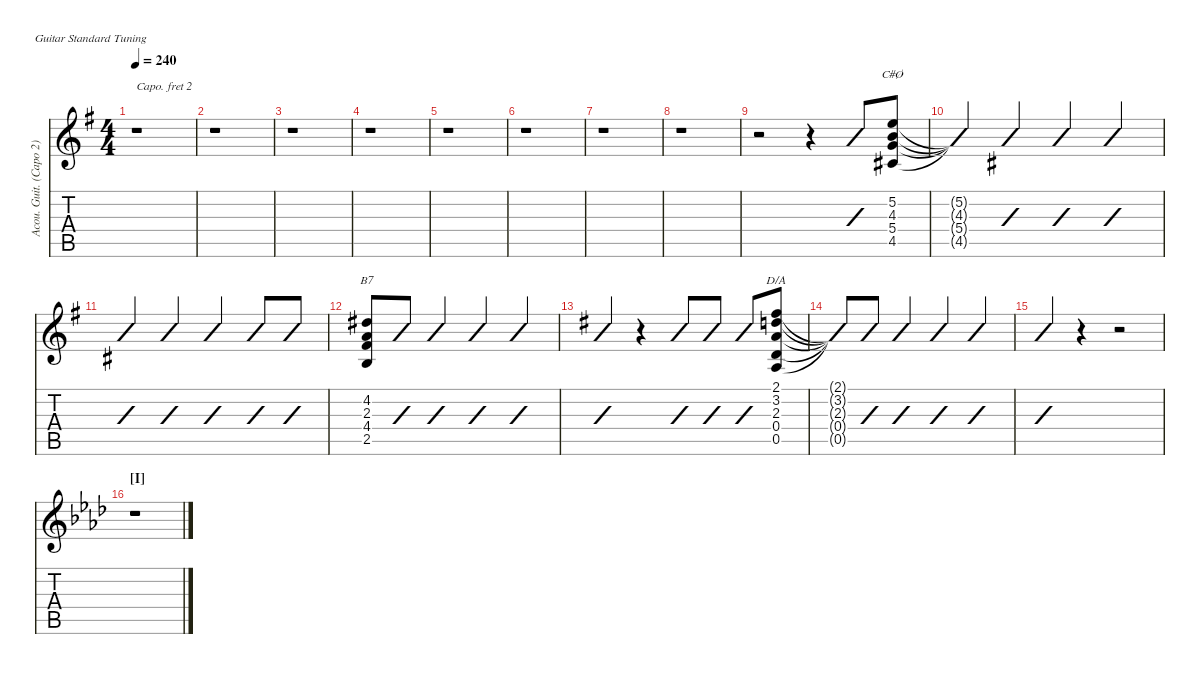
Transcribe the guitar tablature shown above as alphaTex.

\defaultSystemsLayout 4
\hideDynamics
\bracketExtendMode nobrackets
\otherSystemsTrackNameOrientation horizontal
\track ("Acou. Guit. (Capo 2)" "Acou. Guit. (Capo 2)") {defaultSystemsLayout 4 instrument acousticguitarsteel}
\staff {score tabs}
\capo 2
\tuning (E4 B3 G3 D3 A2 E2)
\displaytranspose 10
\chord ("B7" x 4 2 4 2 x) {showdiagram false showfingering false barre 2}
\chord ("C#Ø" x 5 4 5 4 x) {showdiagram false showfingering false barre 4}
\chord ("D/A" x 3 2 0 0 x) {showdiagram false showfingering false}
\ts (4 4)
\tempo 240
\clef g2
\scale
1.07529
\ks g
r.1{dy f beam Down} |
\scale
1.07529 r.1{beam Down} |
\scale
1.07529 r.1{beam Down} |
\scale
1.07529 r.1{beam Down} |
\scale
1.07529 r.1{beam Down} |
\scale
1.07529 r.1{beam Down} |
\scale
1.07529 r.1{beam Down} |
\scale
1.07529 r.1{beam Down} |
\scale
1.01992 r.2{beam Down} r.4{beam Down} (5.5{x acc forcenatural} 5.4{x acc forcenatural} 4.3{x acc forcenatural}).8{slashed beam Up} (4.5{acc #} 5.4{acc forcenatural} 4.3{acc forcenatural} 5.2{acc forcenatural}).8{ch "C#Ø" beam Up} |
\scale
0.93877 (4.5{t acc #} 5.4{t acc forcenatural} 4.3{t acc forcenatural} 5.2{t acc forcenatural}).4{slashed beam Up} (4.5{acc #} 5.4{acc forcenatural} 4.3{acc forcenatural} 5.2{acc forcenatural}).4{slashed beam Up} (4.5{acc #} 5.4{acc forcenatural} 4.3{acc forcenatural} 5.2{acc forcenatural}).4{slashed beam Up} (4.5{acc #} 5.4{acc forcenatural} 4.3{acc forcenatural} 5.2{acc forcenatural}).4{slashed beam Up} |
\scale
0.966018 (4.5{acc #} 5.4{acc forcenatural} 4.3{acc forcenatural} 5.2{acc forcenatural}).4{slashed beam Up} (4.5{acc #} 5.4{acc forcenatural} 4.3{acc forcenatural} 5.2{acc forcenatural}).4{slashed beam Up} (4.5{acc #} 5.4{acc forcenatural} 4.3{acc forcenatural} 5.2{acc forcenatural}).4{slashed beam Up} (4.5{acc #} 5.4{acc forcenatural} 4.3{acc forcenatural} 5.2{acc forcenatural}).8{slashed beam Up} (4.5{acc #} 5.4{acc forcenatural} 4.3{acc forcenatural} 5.2{acc forcenatural}).8{slashed beam Up} |
\scale
1.05811 (2.5{acc forcenatural} 4.4{acc #} 2.3{acc forcenatural} 4.2{acc #}).8{ch "B7" beam Up} (2.5{acc forcenatural} 4.4{acc #} 2.3{acc forcenatural} 4.2{acc #}).8{slashed beam Up} (2.5{acc forcenatural} 4.4{acc #} 2.3{acc forcenatural} 4.2{acc #}).4{slashed beam Up} (2.5{acc forcenatural} 4.4{acc #} 2.3{acc forcenatural} 4.2{acc #}).4{slashed beam Up} (2.5{acc forcenatural} 4.4{acc #} 2.3{acc forcenatural} 4.2{acc #}).4{slashed beam Up} |
\scale
1.03026 (2.5{acc forcenatural} 4.4{acc #} 2.3{acc forcenatural} 4.2{acc #}).4{slashed beam Up} r.4{slashed beam Up} (4.2{x acc #} 2.3{x acc forcenatural} 4.4{x acc #}).8{slashed beam Up} (4.2{x acc #} 2.3{x acc forcenatural} 4.4{x acc #}).8{slashed beam Up} (4.2{x acc #} 2.3{x acc forcenatural} 4.4{x acc #}).8{slashed beam Up} (0.4{acc forcenatural} 2.3{acc forcenatural} 3.2{acc forcenatural} 0.5{acc forcenatural} 2.1{acc #}).8{ch "D/A" beam Up} |
\scale
0.934361 (2.3{t acc forcenatural} 0.4{t acc forcenatural} 0.5{t acc forcenatural} 3.2{t acc forcenatural} 2.1{t acc #}).8{slashed beam Up} (3.2{acc forcenatural} 2.3{acc forcenatural} 0.4{acc forcenatural} 0.5{acc forcenatural} 2.1{acc #}).8{slashed beam Up} (3.2{acc forcenatural} 2.3{acc forcenatural} 0.4{acc forcenatural} 0.5{acc forcenatural} 2.1{acc #}).4{slashed beam Up} (3.2{acc forcenatural} 2.3{acc forcenatural} 0.4{acc forcenatural} 0.5{acc forcenatural} 2.1{acc #}).4{slashed beam Up} (3.2{acc forcenatural} 2.3{acc forcenatural} 0.4{acc forcenatural} 0.5{acc forcenatural} 2.1{acc #}).4{slashed beam Up} |
\scale
0.977266 (3.2{acc forcenatural} 2.3{acc forcenatural} 0.4{acc forcenatural} 0.5{acc forcenatural} 2.1{acc #}).4{slashed beam Up} r.4{beam Up} r.2{beam Up} |
\section ("I" "")
\ks ab
r.1{beam Down}
